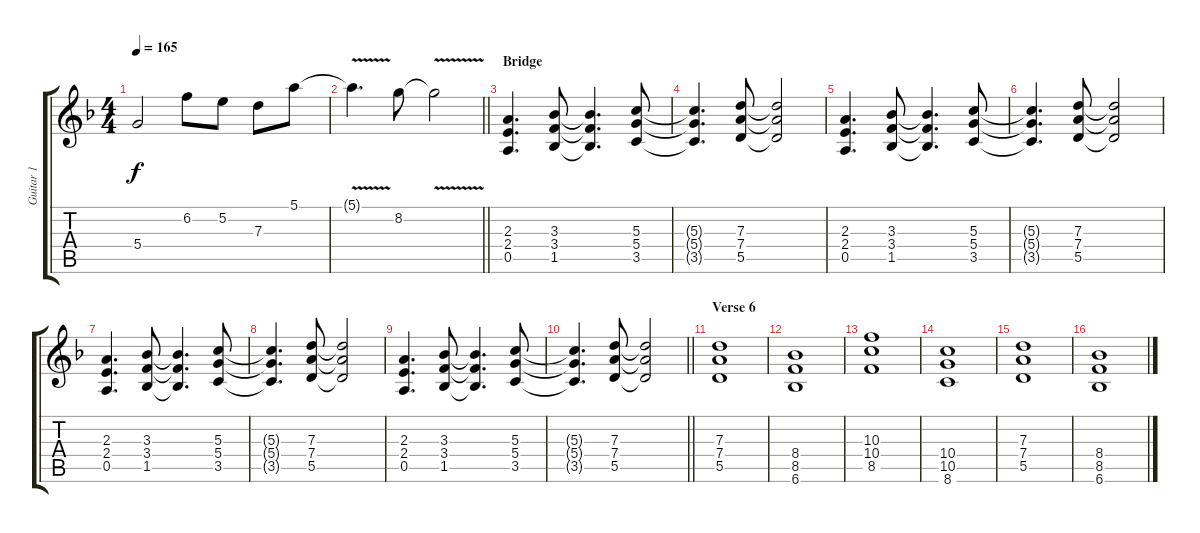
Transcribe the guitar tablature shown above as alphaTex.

\track ("Guitar 1" "Guitar 1") {instrument distortionguitar}
\staff {score tabs}
\tuning (E4 B3 G3 D3 A2 E2) {hide}
\ts (4 4)
\tempo 165
\clef g2
\ks f
5.4{t}.2{dy f} 6.2.8 5.2.8 7.3.8 5.1.8 |
\barLineRight lightlight
5.1{v t}.4{d} 8.2.8 8.2{v t}.2 |
\section ("" "Bridge")
(2.3 2.4 0.5).4{d} (3.3 3.4 1.5).8 (3.3{t} 3.4{t} 1.5{t}).4{d} (5.3 5.4 3.5).8 |
(5.3{t} 5.4{t} 3.5{t}).4{d} (7.3 7.4 5.5).8 (7.3{t} 7.4{t} 5.5{t}).2 |
(2.3 2.4 0.5).4{d} (3.3 3.4 1.5).8 (3.3{t} 3.4{t} 1.5{t}).4{d} (5.3 5.4 3.5).8 |
(5.3{t} 5.4{t} 3.5{t}).4{d} (7.3 7.4 5.5).8 (7.3{t} 7.4{t} 5.5{t}).2 |
(2.3 2.4 0.5).4{d} (3.3 3.4 1.5).8 (3.3{t} 3.4{t} 1.5{t}).4{d} (5.3 5.4 3.5).8 |
(5.3{t} 5.4{t} 3.5{t}).4{d} (7.3 7.4 5.5).8 (7.3{t} 7.4{t} 5.5{t}).2 |
(2.3 2.4 0.5).4{d} (3.3 3.4 1.5).8 (3.3{t} 3.4{t} 1.5{t}).4{d} (5.3 5.4 3.5).8 |
\barLineRight lightlight
(5.3{t} 5.4{t} 3.5{t}).4{d} (7.3 7.4 5.5).8 (7.3{t} 7.4{t} 5.5{t}).2 |
\section ("" "Verse 6")
(7.3 7.4 5.5).1 |
(8.4 8.5 6.6).1 |
(10.3 10.4 8.5).1 |
(10.4 10.5 8.6).1 |
(7.3 7.4 5.5).1 |
(8.4 8.5 6.6).1
